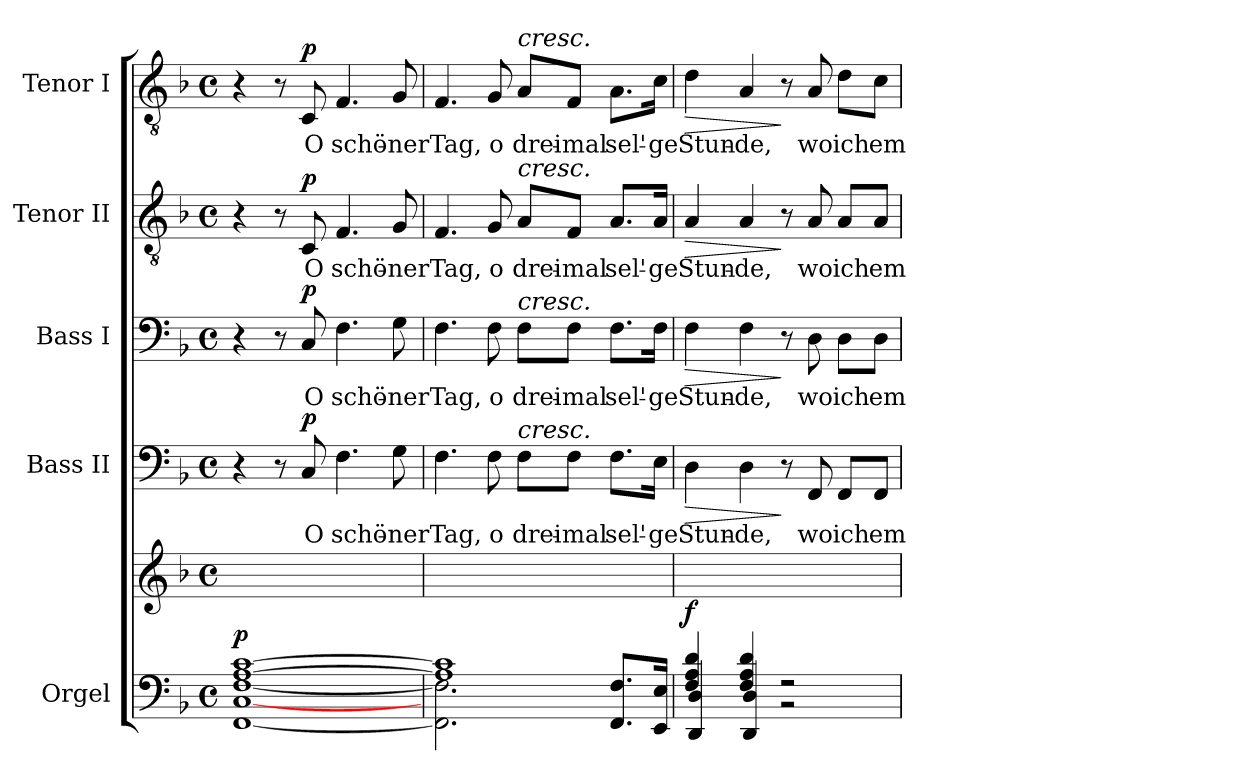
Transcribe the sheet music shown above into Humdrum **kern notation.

**kern	**kern	**dynam	**kern	**text	**dynam	**kern	**text	**dynam	**kern	**text	**dynam	**kern	**text	**dynam
*part5	*part5	*part5	*part4	*part4	*part4	*part3	*part3	*part3	*part2	*part2	*part2	*part1	*part1	*part1
*staff6	*staff5	*staff5/6	*staff4	*staff4	*staff4	*staff3	*staff3	*staff3	*staff2	*staff2	*staff2	*staff1	*staff1	*staff1
*I"Orgel	*	*	*I"Bass II	*	*	*I"Bass I	*	*	*I"Tenor II	*	*	*I"Tenor I	*	*
*I'Org.	*	*	*I'B.	*	*	*I'B.	*	*	*I'T.	*	*	*I'T.	*	*
!!LO:PB:g=z
*clefF4	*clefG2	*	*clefF4	*	*	*clefF4	*	*	*clefGv2	*	*	*clefGv2	*	*
*	*	*	*	*	*	*	*	*	*ITrd7c12	*	*	*ITrd7c12	*	*
*k[b-]	*k[b-]	*	*k[b-]	*	*	*k[b-]	*	*	*k[b-]	*	*	*k[b-]	*	*
*F:	*F:	*	*F:	*	*	*F:	*	*	*F:	*	*	*F:	*	*
*M4/4	*M4/4	*	*M4/4	*	*	*M4/4	*	*	*M4/4	*	*	*M4/4	*	*
*met(c)	*met(c)	*	*met(c)	*	*	*met(c)	*	*	*met(c)	*	*	*met(c)	*	*
=1	=1	=1	=1	=1	=1	=1	=1	=1	=1	=1	=1	=1	=1	=1
*^	*	*	*	*	*	*	*	*	*	*	*	*	*	*
[1Ai [1ci	[1FFi [1Ci [1Fi	1ryy	p	4r	.	.	4r	.	.	4r	.	.	4r	.	.
.	.	.	.	8r	.	.	8r	.	.	8r	.	.	8r	.	.
!	!	!	!	!	!LO:LY:b:color=#000000	!	!	!	!	!	!	!	!	!	!
!	!	!	!	!	!	!	!	!LO:LY:b:color=#000000	!	!	!	!	!	!	!
!	!	!	!	!	!	!	!	!	!	!	!LO:LY:b:color=#000000	!	!	!	!
!	!	!	!	!	!	!	!	!	!	!	!	!	!	!LO:LY:b:color=#000000	!
.	.	.	.	8Ci/	O	p	8Ci/	O	p	8CCi/	O	p	8CCi/	O	p
!	!	!	!	!	!LO:LY:b:color=#000000	!	!	!	!	!	!	!	!	!	!
!	!	!	!	!	!	!	!	!LO:LY:b:color=#000000	!	!	!	!	!	!	!
!	!	!	!	!	!	!	!	!	!	!	!LO:LY:b:color=#000000	!	!	!	!
!	!	!	!	!	!	!	!	!	!	!	!	!	!	!LO:LY:b:color=#000000	!
.	.	.	.	4.Fi\	schö-	.	4.Fi\	schö-	.	4.FFi/	schö-	.	4.FFi/	schö-	.
!	!	!	!	!	!LO:LY:b:color=#000000	!	!	!	!	!	!	!	!	!	!
!	!	!	!	!	!	!	!	!LO:LY:b:color=#000000	!	!	!	!	!	!	!
!	!	!	!	!	!	!	!	!	!	!	!LO:LY:b:color=#000000	!	!	!	!
!	!	!	!	!	!	!	!	!	!	!	!	!	!	!LO:LY:b:color=#000000	!
.	.	.	.	8Gi\	-ner	.	8Gi\	-ner	.	8GGi/	-ner	.	8GGi/	-ner	.
=2	=2	=2	=2	=2	=2	=2	=2	=2	=2	=2	=2	=2	=2	=2	=2
!	!	!	!	!	!LO:LY:b:color=#000000	!	!	!	!	!	!	!	!	!	!
!	!	!	!	!	!	!	!	!LO:LY:b:color=#000000	!	!	!	!	!	!	!
!	!	!	!	!	!	!	!	!	!	!	!LO:LY:b:color=#000000	!	!	!	!
!	!	!	!	!	!	!	!	!	!	!	!	!	!	!LO:LY:b:color=#000000	!
1Ai] 1ci]	2.FFi\] 2.Fi]	1ryy	.	4.Fi\	Tag,	.	4.Fi\	Tag,	.	4.FFi/	Tag,	.	4.FFi/	Tag,	.
!	!	!	!	!	!LO:LY:b:color=#000000	!	!	!	!	!	!	!	!	!	!
!	!	!	!	!	!	!	!	!LO:LY:b:color=#000000	!	!	!	!	!	!	!
!	!	!	!	!	!	!	!	!	!	!	!LO:LY:b:color=#000000	!	!	!	!
!	!	!	!	!	!	!	!	!	!	!	!	!	!	!LO:LY:b:color=#000000	!
.	.	.	.	8Fi\	o	.	8Fi\	o	.	8GGi/	o	.	8GGi/	o	.
!	!	!	!	!	!LO:LY:b:color=#000000	!	!	!	!	!	!	!	!	!	!
!	!	!	!	!	!	!	!	!LO:LY:b:color=#000000	!	!	!	!	!	!	!
!	!	!	!	!	!	!	!	!	!	!	!LO:LY:b:color=#000000	!	!	!	!
!	!	!	!	!	!	!	!	!	!	!	!	!	!LO:TX:a:i:t=cresc.	!	!
!	!	!	!	!	!	!	!	!	!	!LO:TX:a:i:t=cresc.	!	!	!	!	!
!	!	!	!	!	!	!	!LO:TX:a:i:t=cresc.	!	!	!	!	!	!	!	!
!	!	!	!	!LO:TX:a:i:t=cresc.	!	!	!	!	!	!	!	!	!	!	!
!	!	!	!	!	!	!	!	!	!	!	!	!	!	!LO:LY:b:color=#000000	!
.	.	.	.	8Fi\L	drei-	.	8Fi\L	drei-	.	8AAi/L	drei-	.	8AAi/L	drei-	.
!	!	!	!	!	!LO:LY:b:color=#000000	!	!	!	!	!	!	!	!	!	!
!	!	!	!	!	!	!	!	!LO:LY:b:color=#000000	!	!	!	!	!	!	!
!	!	!	!	!	!	!	!	!	!	!	!LO:LY:b:color=#000000	!	!	!	!
!	!	!	!	!	!	!	!	!	!	!	!	!	!	!LO:LY:b:color=#000000	!
.	.	.	.	8Fi\J	-mal	.	8Fi\J	-mal	.	8FFi/J	-mal	.	8FFi/J	-mal	.
!	!	!	!	!	!LO:LY:b:color=#000000	!	!	!	!	!	!	!	!	!	!
!	!	!	!	!	!	!	!	!LO:LY:b:color=#000000	!	!	!	!	!	!	!
!	!	!	!	!	!	!	!	!	!	!	!LO:LY:b:color=#000000	!	!	!	!
!	!	!	!	!	!	!	!	!	!	!	!	!	!	!LO:LY:b:color=#000000	!
.	8.FFi/ 8.FiL	.	.	8.Fi\L	sel'-	.	8.Fi\L	sel'-	.	8.AAi/L	sel'-	.	8.AAi\L	sel'-	.
!	!	!	!	!	!LO:LY:b:color=#000000	!	!	!	!	!	!	!	!	!	!
!	!	!	!	!	!	!	!	!LO:LY:b:color=#000000	!	!	!	!	!	!	!
!	!	!	!	!	!	!	!	!	!	!	!LO:LY:b:color=#000000	!	!	!	!
!	!	!	!	!	!	!	!	!	!	!	!	!	!	!LO:LY:b:color=#000000	!
.	16EEi/ 16EiJk	.	.	16Ei\Jk	-ge	.	16Fi\Jk	-ge	.	16AAi/Jk	-ge	.	16Ci\Jk	-ge	.
=3	=3	=3	=3	=3	=3	=3	=3	=3	=3	=3	=3	=3	=3	=3	=3
!	!	!	!	!	!LO:LY:b:color=#000000	!LO:HP:b	!	!	!	!	!	!	!	!	!
!	!	!	!	!	!	!	!	!LO:LY:b:color=#000000	!LO:HP:b	!	!	!	!	!	!
!	!	!	!	!	!	!	!	!	!	!	!LO:LY:b:color=#000000	!LO:HP:b	!	!	!
!	!	!	!	!	!	!	!	!	!	!	!	!	!	!LO:LY:b:color=#000000	!LO:HP:b
4Fi/ 4Ai 4di	4DDi/ 4Di	1ryy	f	4Di\	Stun-	>	4Fi\	Stun-	>	4AAi/	Stun-	>	4Di\	Stun-	>
!	!	!	!	!	!LO:LY:b:color=#000000	!	!	!	!	!	!	!	!	!	!
!	!	!	!	!	!	!	!	!LO:LY:b:color=#000000	!	!	!	!	!	!	!
!	!	!	!	!	!	!	!	!	!	!	!LO:LY:b:color=#000000	!	!	!	!
!	!	!	!	!	!	!	!	!	!	!	!	!	!	!LO:LY:b:color=#000000	!
4Fi/ 4Ai 4di	4DDi/ 4Di	.	.	4Di\	-de,	.	4Fi\	-de,	.	4AAi/	-de,	.	4AAi/	-de,	.
2r	2r	.	.	8r	.	]	8r	.	]	8r	.	]	8r	.	]
!	!	!	!	!	!LO:LY:b:color=#000000	!	!	!	!	!	!	!	!	!	!
!	!	!	!	!	!	!	!	!LO:LY:b:color=#000000	!	!	!	!	!	!	!
!	!	!	!	!	!	!	!	!	!	!	!LO:LY:b:color=#000000	!	!	!	!
!	!	!	!	!	!	!	!	!	!	!	!	!	!	!LO:LY:b:color=#000000	!
.	.	.	.	8FFi/	wo	.	8Di\	wo	.	8AAi/	wo	.	8AAi/	wo	.
!	!	!	!	!	!LO:LY:b:color=#000000	!	!	!	!	!	!	!	!	!	!
!	!	!	!	!	!	!	!	!LO:LY:b:color=#000000	!	!	!	!	!	!	!
!	!	!	!	!	!	!	!	!	!	!	!LO:LY:b:color=#000000	!	!	!	!
!	!	!	!	!	!	!	!	!	!	!	!	!	!	!LO:LY:b:color=#000000	!
.	.	.	.	8FFi/L	ich	.	8Di\L	ich	.	8AAi/L	ich	.	8Di\L	ich	.
!	!	!	!	!	!LO:LY:b:color=#000000	!	!	!	!	!	!	!	!	!	!
!	!	!	!	!	!	!	!	!LO:LY:b:color=#000000	!	!	!	!	!	!	!
!	!	!	!	!	!	!	!	!	!	!	!LO:LY:b:color=#000000	!	!	!	!
!	!	!	!	!	!	!	!	!	!	!	!	!	!	!LO:LY:b:color=#000000	!
.	.	.	.	8FFi/J	em-	.	8Di\J	em-	.	8AAi/J	em-	.	8Ci\J	em-	.
*v	*v	*	*	*	*	*	*	*	*	*	*	*	*	*	*
=	=	=	=	=	=	=	=	=	=	=	=	=	=	=
*-	*-	*-	*-	*-	*-	*-	*-	*-	*-	*-	*-	*-	*-	*-
